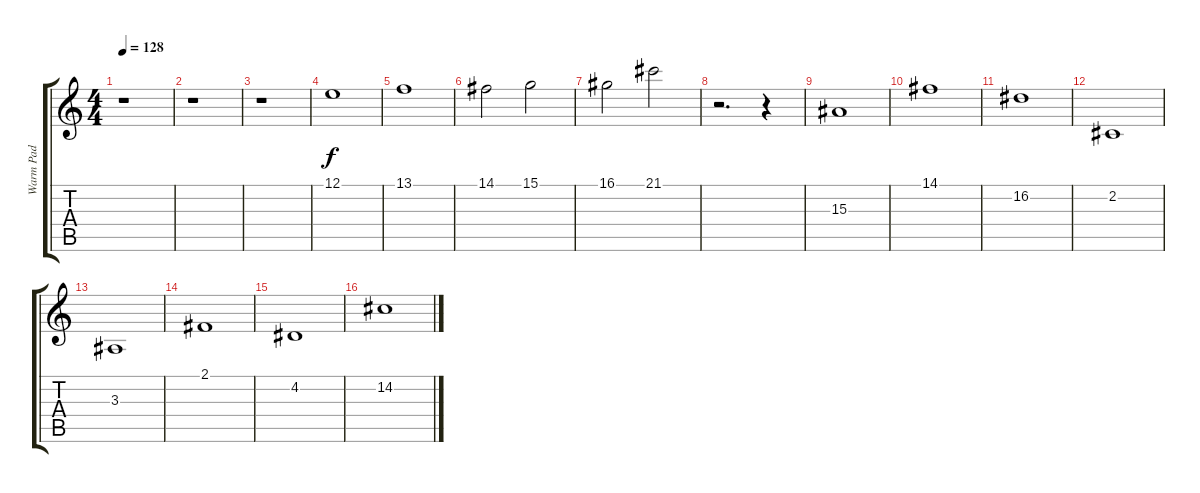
\track ("Warm Pad" "Warm Pad") {instrument pad2warm}
\staff {score tabs}
\tuning (E4 B3 G3 D3 A2 E2) {hide}
\ts (4 4)
\tempo 128
\clef g2
\ks c
r.1{dy f} |
r.1 |
r.1 |
12.1.1 |
13.1.1 |
14.1.2 15.1.2 |
16.1.2 21.1.2 |
r.2{d} r.4 |
15.3.1 |
14.1.1 |
16.2.1 |
2.2.1 |
3.3.1 |
2.1.1 |
4.2.1 |
14.2.1
